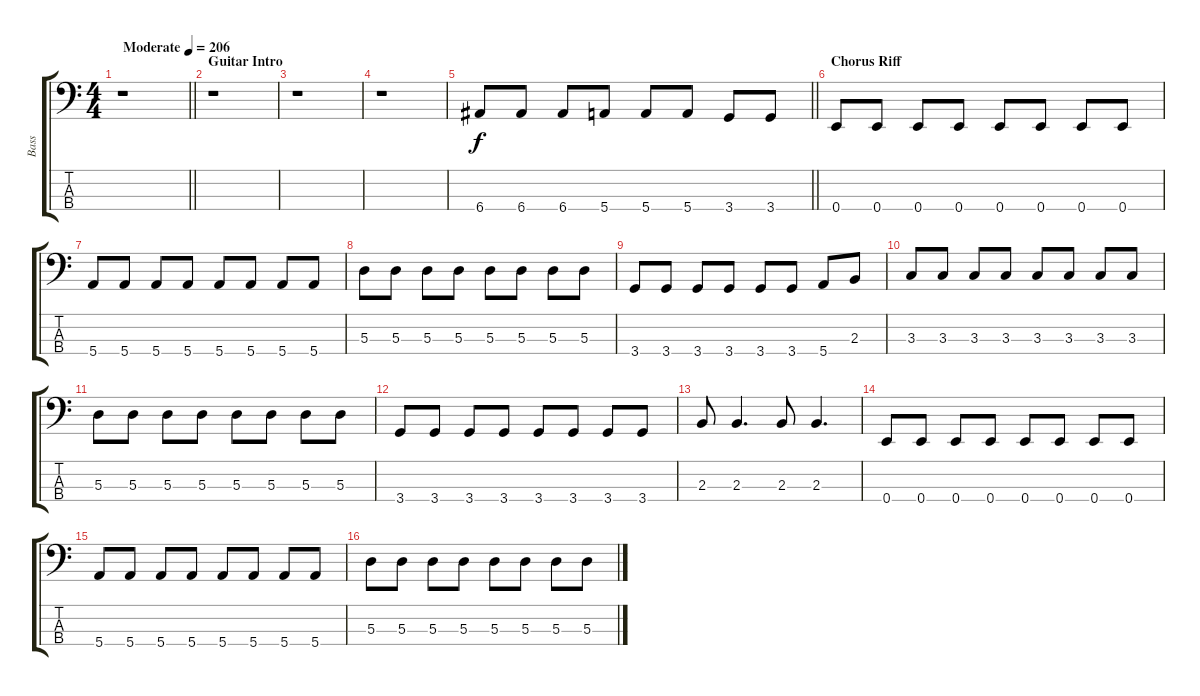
\track ("Bass" "Bass") {instrument electricbassfinger}
\staff {score tabs}
\tuning (G2 D2 A1 E1) {hide}
\ts (4 4)
\tempo (206 "Moderate")
\clef f4
\barLineRight lightlight
\ks c
r.1{dy f instrument electricbassfinger} |
\section ("" "Guitar Intro")
r.1 |
r.1 |
r.1 |
\barLineRight lightlight
6.4.8 6.4.8 6.4.8 5.4.8 5.4.8 5.4.8 3.4.8 3.4.8 |
\section ("" "Chorus Riff")
0.4.8 0.4.8 0.4.8 0.4.8 0.4.8 0.4.8 0.4.8 0.4.8 |
5.4.8 5.4.8 5.4.8 5.4.8 5.4.8 5.4.8 5.4.8 5.4.8 |
5.3.8 5.3.8 5.3.8 5.3.8 5.3.8 5.3.8 5.3.8 5.3.8 |
3.4.8 3.4.8 3.4.8 3.4.8 3.4.8 3.4.8 5.4.8 2.3.8 |
3.3.8 3.3.8 3.3.8 3.3.8 3.3.8 3.3.8 3.3.8 3.3.8 |
5.3.8 5.3.8 5.3.8 5.3.8 5.3.8 5.3.8 5.3.8 5.3.8 |
3.4.8 3.4.8 3.4.8 3.4.8 3.4.8 3.4.8 3.4.8 3.4.8 |
2.3.8 2.3.4{d} 2.3.8 2.3.4{d} |
0.4.8 0.4.8 0.4.8 0.4.8 0.4.8 0.4.8 0.4.8 0.4.8 |
5.4.8 5.4.8 5.4.8 5.4.8 5.4.8 5.4.8 5.4.8 5.4.8 |
5.3.8 5.3.8 5.3.8 5.3.8 5.3.8 5.3.8 5.3.8 5.3.8
